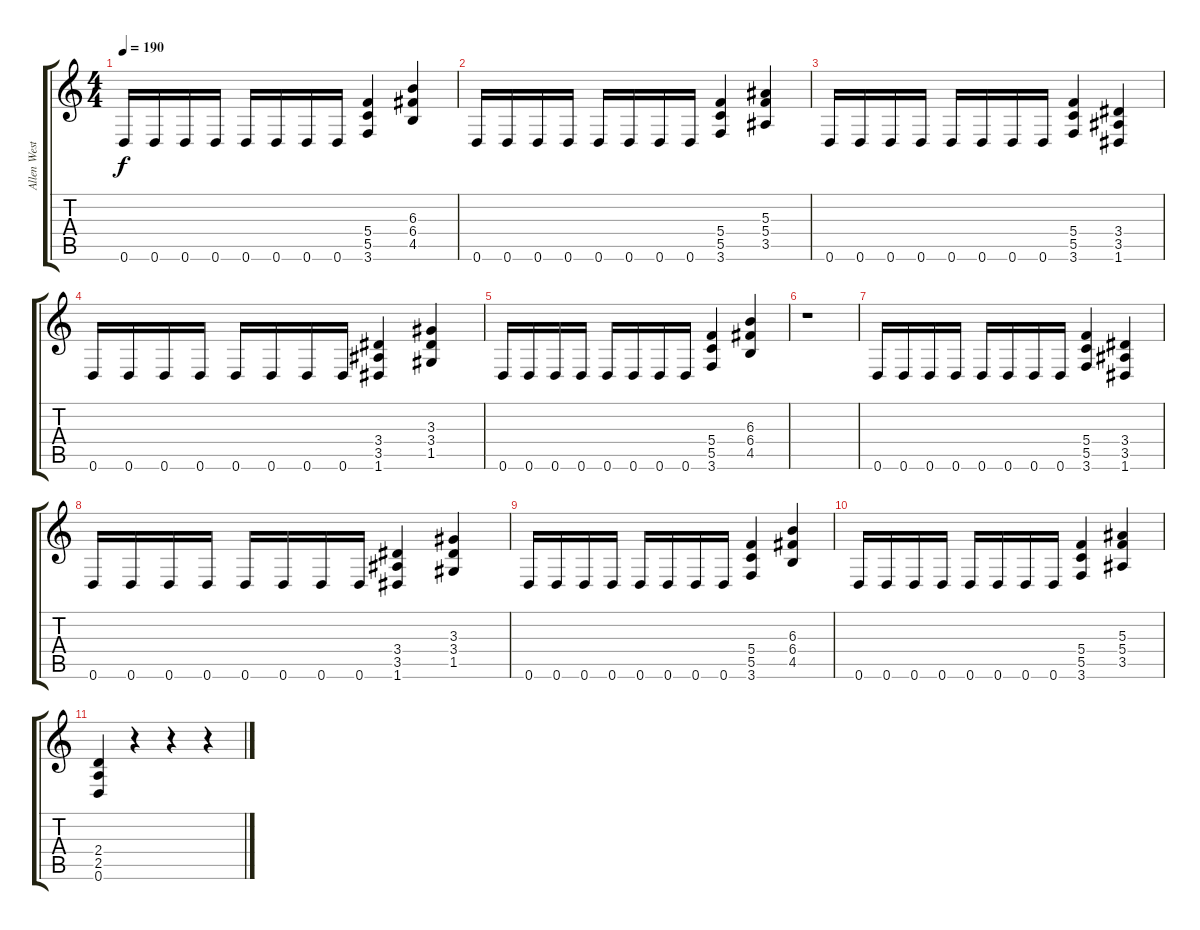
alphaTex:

\track ("Allen West" "Allen West") {instrument distortionguitar}
\staff {score tabs}
\tuning (D4 A3 F3 C3 G2 D2) {hide}
\ts (4 4)
\tempo 190
\clef g2
\ks c
0.6.16{dy f} 0.6.16 0.6.16 0.6.16 0.6.16 0.6.16 0.6.16 0.6.16 (5.4 5.5 3.6).4 (6.3 6.4 4.5).4 |
0.6.16 0.6.16 0.6.16 0.6.16 0.6.16 0.6.16 0.6.16 0.6.16 (5.4 5.5 3.6).4 (5.3 5.4 3.5).4 |
0.6.16 0.6.16 0.6.16 0.6.16 0.6.16 0.6.16 0.6.16 0.6.16 (5.4 5.5 3.6).4 (3.4 3.5 1.6).4 |
0.6.16 0.6.16 0.6.16 0.6.16 0.6.16 0.6.16 0.6.16 0.6.16 (3.4 3.5 1.6).4 (3.3 3.4 1.5).4 |
0.6.16 0.6.16 0.6.16 0.6.16 0.6.16 0.6.16 0.6.16 0.6.16 (5.4 5.5 3.6).4 (6.3 6.4 4.5).4 |
r.1 |
0.6.16 0.6.16 0.6.16 0.6.16 0.6.16 0.6.16 0.6.16 0.6.16 (5.4 5.5 3.6).4 (3.4 3.5 1.6).4 |
0.6.16 0.6.16 0.6.16 0.6.16 0.6.16 0.6.16 0.6.16 0.6.16 (3.4 3.5 1.6).4 (3.3 3.4 1.5).4 |
0.6.16 0.6.16 0.6.16 0.6.16 0.6.16 0.6.16 0.6.16 0.6.16 (5.4 5.5 3.6).4 (6.3 6.4 4.5).4 |
0.6.16 0.6.16 0.6.16 0.6.16 0.6.16 0.6.16 0.6.16 0.6.16 (5.4 5.5 3.6).4 (5.3 5.4 3.5).4 |
(2.4 2.5 0.6).4 r.4 r.4 r.4
